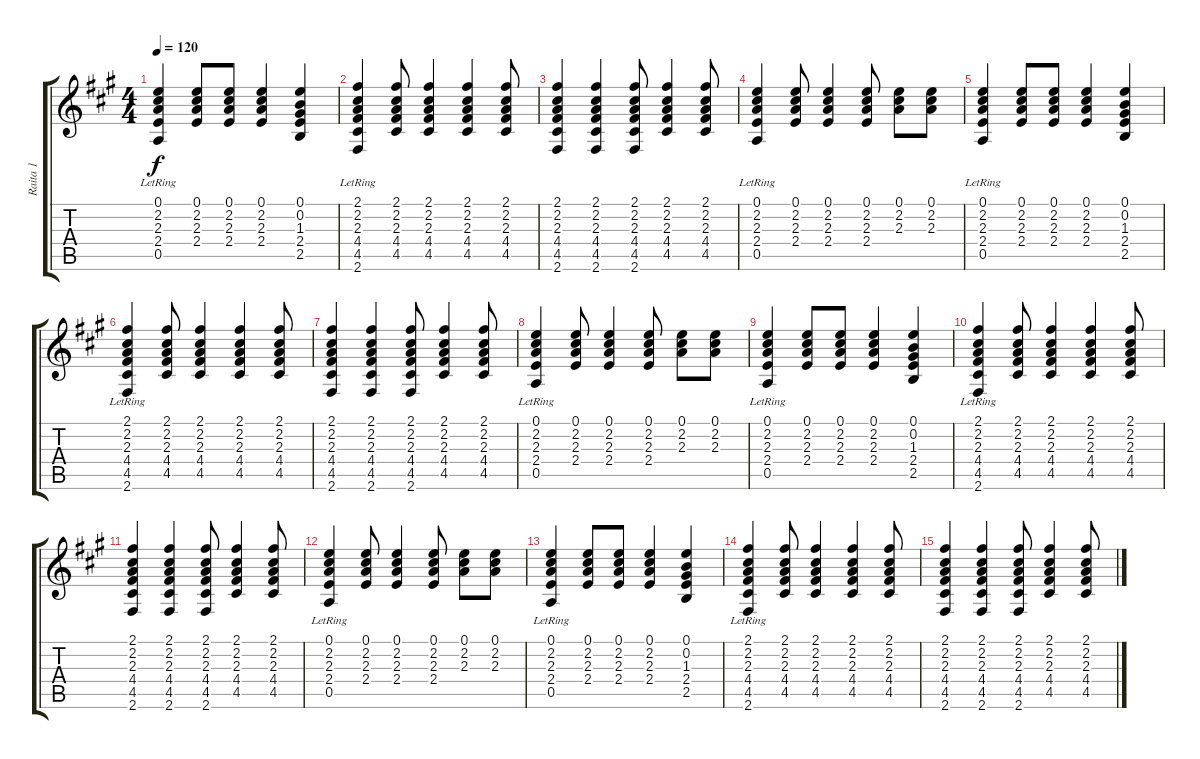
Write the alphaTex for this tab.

\track ("Raita 1" "Raita 1") {instrument acousticguitarnylon}
\staff {score tabs}
\tuning (E4 B3 G3 D3 A2 E2) {hide}
\ts (4 4)
\tempo 120
\clef g2
\ks f#minor
(0.1 2.2 2.3 2.4 0.5{lr}).4{dy f} (0.1 2.2 2.3 2.4).8 (0.1 2.2 2.3 2.4).8 (0.1 2.2 2.3 2.4).4 (0.1 0.2 1.3 2.4 2.5).4 |
(2.1{lr} 2.2 2.3 4.4 4.5 2.6{lr}).4 (2.1 2.2 2.3 4.4 4.5).8 (2.1 2.2 2.3 4.4 4.5).4 (2.1 2.2 2.3 4.4 4.5).4 (2.1 2.2 2.3 4.4 4.5).8 |
(2.1 2.2 2.3 4.4 4.5 2.6).4 (2.1 2.2 2.3 4.4 4.5 2.6).4 (2.1 2.2 2.3 4.4 4.5 2.6).8 (2.1 2.2 2.3 4.4 4.5).4 (2.1 2.2 2.3 4.4 4.5).8 |
(0.1 2.2 2.3 2.4 0.5{lr}).4 (0.1 2.2 2.3 2.4).8 (0.1 2.2 2.3 2.4).4 (0.1 2.2 2.3 2.4).8 (0.1 2.2 2.3).8 (0.1 2.2 2.3).8 |
(0.1 2.2 2.3 2.4 0.5{lr}).4 (0.1 2.2 2.3 2.4).8 (0.1 2.2 2.3 2.4).8 (0.1 2.2 2.3 2.4).4 (0.1 0.2 1.3 2.4 2.5).4 |
(2.1{lr} 2.2 2.3 4.4 4.5 2.6{lr}).4 (2.1 2.2 2.3 4.4 4.5).8 (2.1 2.2 2.3 4.4 4.5).4 (2.1 2.2 2.3 4.4 4.5).4 (2.1 2.2 2.3 4.4 4.5).8 |
(2.1 2.2 2.3 4.4 4.5 2.6).4 (2.1 2.2 2.3 4.4 4.5 2.6).4 (2.1 2.2 2.3 4.4 4.5 2.6).8 (2.1 2.2 2.3 4.4 4.5).4 (2.1 2.2 2.3 4.4 4.5).8 |
(0.1 2.2 2.3 2.4 0.5{lr}).4 (0.1 2.2 2.3 2.4).8 (0.1 2.2 2.3 2.4).4 (0.1 2.2 2.3 2.4).8 (0.1 2.2 2.3).8 (0.1 2.2 2.3).8 |
(0.1 2.2 2.3 2.4 0.5{lr}).4 (0.1 2.2 2.3 2.4).8 (0.1 2.2 2.3 2.4).8 (0.1 2.2 2.3 2.4).4 (0.1 0.2 1.3 2.4 2.5).4 |
(2.1{lr} 2.2 2.3 4.4 4.5 2.6{lr}).4 (2.1 2.2 2.3 4.4 4.5).8 (2.1 2.2 2.3 4.4 4.5).4 (2.1 2.2 2.3 4.4 4.5).4 (2.1 2.2 2.3 4.4 4.5).8 |
(2.1 2.2 2.3 4.4 4.5 2.6).4 (2.1 2.2 2.3 4.4 4.5 2.6).4 (2.1 2.2 2.3 4.4 4.5 2.6).8 (2.1 2.2 2.3 4.4 4.5).4 (2.1 2.2 2.3 4.4 4.5).8 |
(0.1 2.2 2.3 2.4 0.5{lr}).4 (0.1 2.2 2.3 2.4).8 (0.1 2.2 2.3 2.4).4 (0.1 2.2 2.3 2.4).8 (0.1 2.2 2.3).8 (0.1 2.2 2.3).8 |
(0.1 2.2 2.3 2.4 0.5{lr}).4 (0.1 2.2 2.3 2.4).8 (0.1 2.2 2.3 2.4).8 (0.1 2.2 2.3 2.4).4 (0.1 0.2 1.3 2.4 2.5).4 |
(2.1{lr} 2.2 2.3 4.4 4.5 2.6{lr}).4 (2.1 2.2 2.3 4.4 4.5).8 (2.1 2.2 2.3 4.4 4.5).4 (2.1 2.2 2.3 4.4 4.5).4 (2.1 2.2 2.3 4.4 4.5).8 |
(2.1 2.2 2.3 4.4 4.5 2.6).4 (2.1 2.2 2.3 4.4 4.5 2.6).4 (2.1 2.2 2.3 4.4 4.5 2.6).8 (2.1 2.2 2.3 4.4 4.5).4 (2.1 2.2 2.3 4.4 4.5).8
